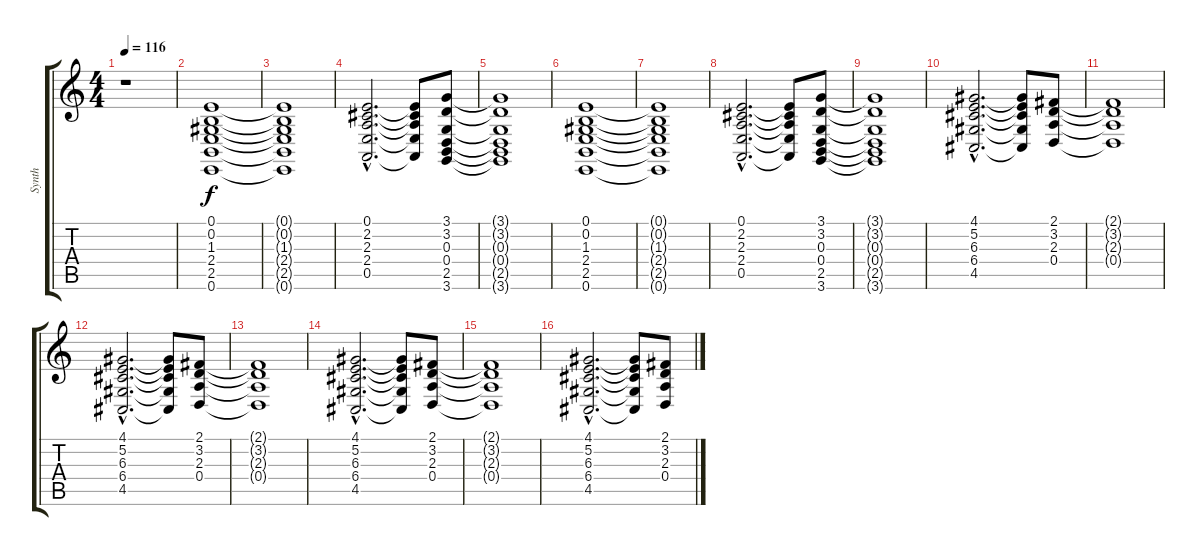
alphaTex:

\track ("Synth" "Synth") {instrument stringensemble1}
\staff {score tabs}
\tuning (E4 B3 G3 D3 A2 E2) {hide}
\ts (4 4)
\tempo 116
\clef g2
\ks c
r.1{dy f instrument stringensemble1} |
(0.1 0.2 1.3 2.4 2.5 0.6).1 |
(0.1{t} 0.2{t} 1.3{t} 2.4{t} 2.5{t} 0.6{t}).1 |
(0.1{hac} 2.2{hac} 2.3{hac} 2.4{hac} 0.5{hac}).2{d} (0.1{t} 2.2{t} 2.3{t} 2.4{t} 0.5{t}).8 (3.1 3.2 0.3 0.4 2.5 3.6).8 |
(3.1{t} 3.2{t} 0.3{t} 0.4{t} 2.5{t} 3.6{t}).1 |
(0.1 0.2 1.3 2.4 2.5 0.6).1 |
(0.1{t} 0.2{t} 1.3{t} 2.4{t} 2.5{t} 0.6{t}).1 |
(0.1{hac} 2.2{hac} 2.3{hac} 2.4{hac} 0.5{hac}).2{d} (0.1{t} 2.2{t} 2.3{t} 2.4{t} 0.5{t}).8 (3.1 3.2 0.3 0.4 2.5 3.6).8 |
(3.1{t} 3.2{t} 0.3{t} 0.4{t} 2.5{t} 3.6{t}).1 |
(4.1{hac} 5.2{hac} 6.3{hac} 6.4{hac} 4.5{hac}).2{d} (4.1{t} 5.2{t} 6.3{t} 6.4{t} 4.5{t}).8 (2.1 3.2 2.3 0.4).8 |
(2.1{t} 3.2{t} 2.3{t} 0.4{t}).1 |
(4.1{hac} 5.2{hac} 6.3{hac} 6.4{hac} 4.5{hac}).2{d} (4.1{t} 5.2{t} 6.3{t} 6.4{t} 4.5{t}).8 (2.1 3.2 2.3 0.4).8 |
(2.1{t} 3.2{t} 2.3{t} 0.4{t}).1 |
(4.1{hac} 5.2{hac} 6.3{hac} 6.4{hac} 4.5{hac}).2{d} (4.1{t} 5.2{t} 6.3{t} 6.4{t} 4.5{t}).8 (2.1 3.2 2.3 0.4).8 |
(2.1{t} 3.2{t} 2.3{t} 0.4{t}).1 |
(4.1{hac} 5.2{hac} 6.3{hac} 6.4{hac} 4.5{hac}).2{d} (4.1{t} 5.2{t} 6.3{t} 6.4{t} 4.5{t}).8 (2.1 3.2 2.3 0.4).8
